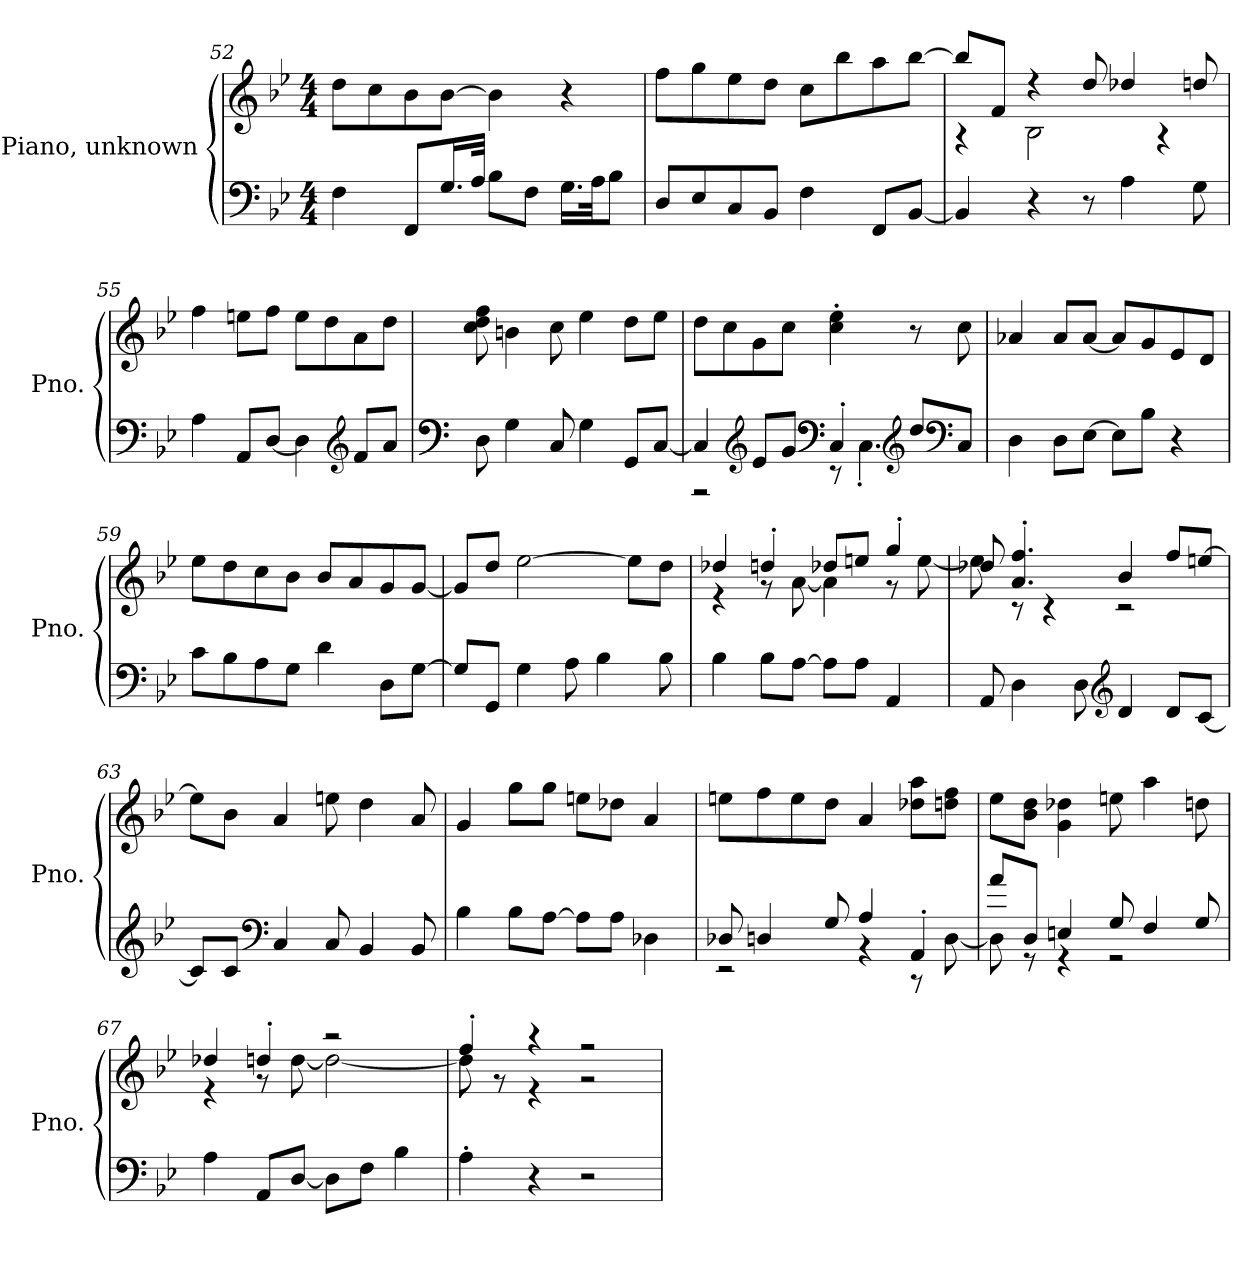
**kern	**kern
*part1	*part1
*staff2	*staff1
*I"Piano, unknown	*
*I'Pno.	*
*clefF4	*clefG2
*k[b-e-]	*k[b-e-]
*M4/4	*M4/4
=52	=52
4F\	8dd\L
.	8cc\
8FF/L	8b-\
16.G/L	[8b-\J
32A/JJk	.
8B-\L	4b-\]
8F\J	.
16.G\LL	4r
32A\JK	.
8B-\J	.
=53	=53
8D/L	8ff\L
8E-/	8gg\
8C/	8ee-\
8BB-/J	8dd\J
4F\	8cc\L
.	8bb-\
8FF/L	8aa\
[8BB-/J	[8bb-\J
=54	=54
*	*^
4BB-/]	8bb-/L]	4r
.	8f/J	.
4r	4r	2B-\
8r	8dd/	.
4A\	4dd-X/	.
.	.	4r
8G\	8ddn/	.
*	*v	*v
!!LO:LB:g=z
=55	=55
4A\	4ff\
8AA/L	8een\L
[8D/J	8ff\J
4D\]	8ee\L
.	8dd\
*clefG2	*
8f/L	8a\
8a/J	8dd\J
=56	=56
*clefF4	*
8D\	8cc\ 8dd\ 8ff\
4G\	4bn\
8C/	8cc\
4G\	4ee-\
8GG/L	8dd\L
[8C/J	8ee-\J
=57	=57
*^	*
4C/]	2r	8dd\L
.	.	8cc\
*clefG2	*	*
8e-/L	.	8g\
8g/J	.	8cc\J
*clefF4	*	*
4C'/	8r	4cc\' 4ee-\'
.	4.C'\	.
*clefG2	*	*
8dd/L	.	8r
*clefF4	*	*
8C/J	.	8cc\
*v	*v	*
=58	=58
4D\	4a-X/
8D\L	8a-/L
[8E-\J	[8a-/J
8E-\L]	8a-/L]
8B-\J	8g/
4r	8e-/
.	8d/J
!!LO:PB:g=z
=59	=59
8c\L	8ee-\L
8B-\	8dd\
8A\	8cc\
8G\J	8b-\J
4d\	8b-/L
.	8a/
8D\L	8g/
[8G\J	[8g/J
=60	=60
8G/L]	8g/L]
8GG/J	8dd/J
4G\	[2ee-\
8A\	.
4B-\	.
.	8ee-\L]
8B-\	8dd\J
=61	=61
*	*^
4B-\	4dd-X/	4r
8B-\L	4ddn'/	8r
[8A\J	.	[8a\
8A\L]	8dd-X/L	4a\]
8A\J	8een/J	.
4AA/	4gg'/	8r
.	.	[8ee\
=62	=62	=62
8AA/	8dd-X/	8ee\]
4D\	4.a/' 4.ff/'	8r
.	.	4r
8D\	.	.
*clefG2	*	*
4d/	4b-/	2r
8d/L	8ff/L	.
[8c/J	[8een/J	.
*	*v	*v
!!LO:LB:g=z
=63	=63
8c/L]	8ee\L]
8c/J	8b-\J
*clefF4	*
4C/	4a/
8C/	8een\
4BB-/	4dd\
8BB-/	8a/
=64	=64
4B-\	4g/
8B-\L	8gg\L
[8A\J	8gg\J
8A\L]	8een\L
8A\J	8dd-X\J
4D-X\	4a/
=65	=65
*^	*
8D-X/	2r	8een\L
4Dn/	.	8ff\
.	.	8ee\
8G/	.	8dd\J
4A/	4r	4a/
4AA'/	8r	8dd-X\ 8aa\L
.	[8D\	8ddn\ 8ff\J
=66	=66	=66
8a/L	8D\]	8ee-\L
8D/J	8r	8b-\ 8dd\J
4En/	4r	4g\ 4dd-X\
8G/	2r	8een\
4F/	.	4aa\
8G/	.	8ddn\
*v	*v	*
!!LO:LB:g=z
=67	=67
*	*^
4A\	4dd-X/	4r
8AA/L	4ddn'/	8r
[8D/J	.	[8dd\
8D\L]	2r	2dd\_
8F\J	.	.
4B-\	.	.
=68	=68	=68
4A'\	4ff'/	8dd\]
.	.	8r
4r	4r	4r
2r	2r	2r
*	*v	*v
=	=
*-	*-
